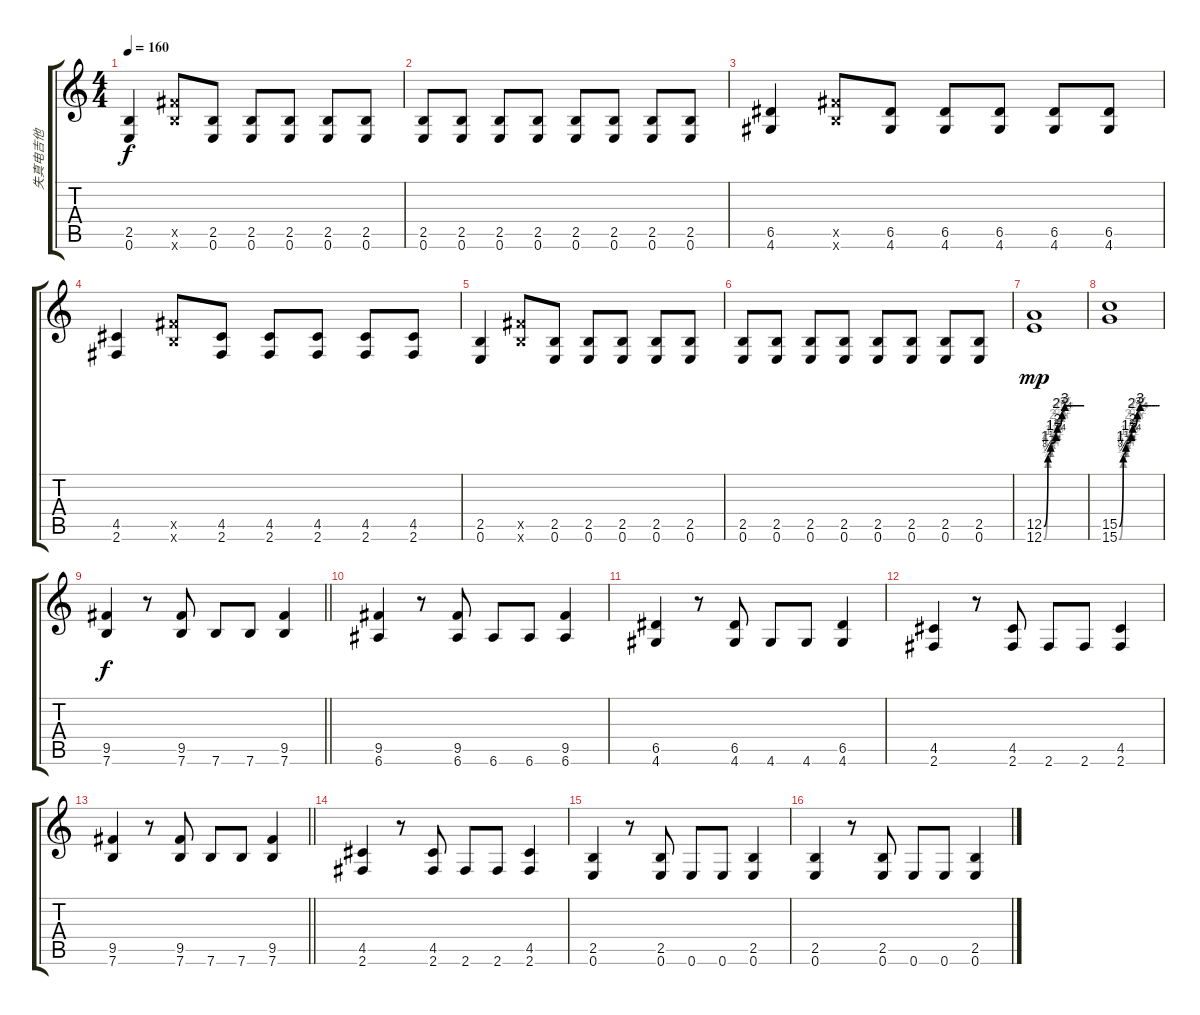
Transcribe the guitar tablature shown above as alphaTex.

\track ("失真电吉他" "失真电吉他") {instrument distortionguitar}
\staff {score tabs}
\tuning (E4 B3 G3 D3 A2 E2) {hide}
\ts (4 4)
\tempo 160
\clef g2
\ks c
(2.5 0.6).4{dy f} (9.5{x} 7.6{x}).8 (2.5 0.6).8 (2.5 0.6).8 (2.5 0.6).8 (2.5 0.6).8 (2.5 0.6).8 |
(2.5 0.6).8 (2.5 0.6).8 (2.5 0.6).8 (2.5 0.6).8 (2.5 0.6).8 (2.5 0.6).8 (2.5 0.6).8 (2.5 0.6).8 |
(6.5 4.6).4 (9.5{x} 7.6{x}).8 (6.5 4.6).8 (6.5 4.6).8 (6.5 4.6).8 (6.5 4.6).8 (6.5 4.6).8 |
(4.5 2.6).4 (9.5{x} 7.6{x}).8 (4.5 2.6).8 (4.5 2.6).8 (4.5 2.6).8 (4.5 2.6).8 (4.5 2.6).8 |
(2.5 0.6).4 (9.5{x} 7.6{x}).8 (2.5 0.6).8 (2.5 0.6).8 (2.5 0.6).8 (2.5 0.6).8 (2.5 0.6).8 |
(2.5 0.6).8 (2.5 0.6).8 (2.5 0.6).8 (2.5 0.6).8 (2.5 0.6).8 (2.5 0.6).8 (2.5 0.6).8 (2.5 0.6).8 |
(12.5{be (custom 0 0 6 3 10 5 18 7 20 8 27 11 31 12 36 12 43 12 48 12 54 12 57 12 60 12)} 12.6{be (custom 0 0 6 2 10 4 12 5 15 6 17 7 22 9 26 10 29 11 32 12 34 12 40 12 45 12 50 12 55 12 60 12)}).1{dy mp} |
(15.5{be (custom 0 0 6 3 10 5 18 7 20 8 27 11 31 12 36 12 43 12 48 12 54 12 57 12 60 12)} 15.6{be (custom 0 0 6 2 10 4 12 5 15 6 17 7 22 9 26 10 29 11 32 12 34 12 40 12 45 12 50 12 55 12 60 12)}).1 |
\barLineRight lightlight
(9.5 7.6).4{dy f} r.8 (9.5 7.6).8 7.6.8 7.6.8 (9.5 7.6).4 |
(9.5 6.6).4 r.8 (9.5 6.6).8 6.6.8 6.6.8 (9.5 6.6).4 |
(6.5 4.6).4 r.8 (6.5 4.6).8 4.6.8 4.6.8 (6.5 4.6).4 |
(4.5 2.6).4 r.8 (4.5 2.6).8 2.6.8 2.6.8 (4.5 2.6).4 |
\barLineRight lightlight
(9.5 7.6).4 r.8 (9.5 7.6).8 7.6.8 7.6.8 (9.5 7.6).4 |
(4.5 2.6).4 r.8 (4.5 2.6).8 2.6.8 2.6.8 (4.5 2.6).4 |
(2.5 0.6).4 r.8 (2.5 0.6).8 0.6.8 0.6.8 (2.5 0.6).4 |
(2.5 0.6).4 r.8 (2.5 0.6).8 0.6.8 0.6.8 (2.5 0.6).4
